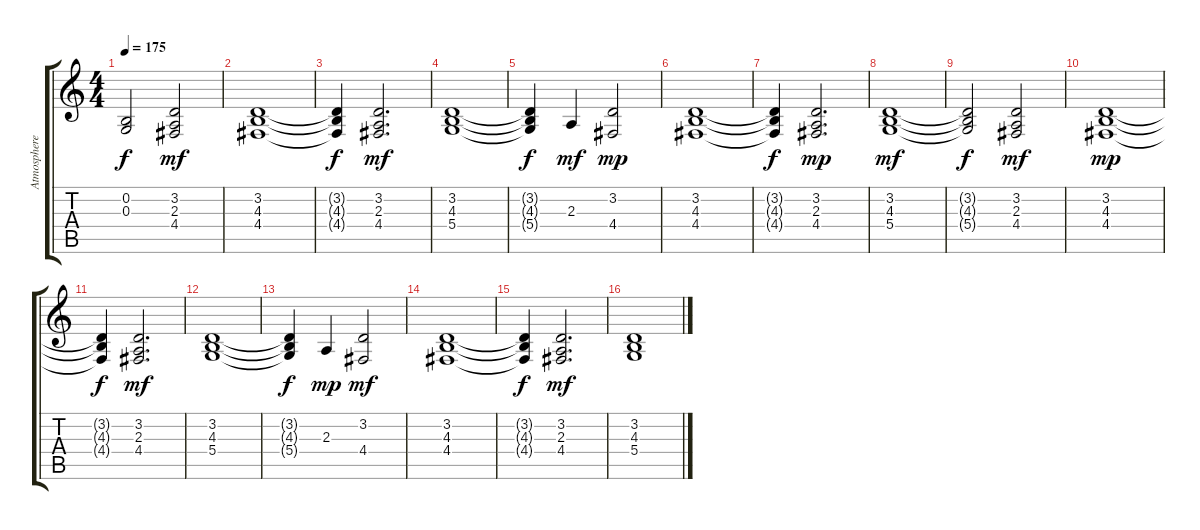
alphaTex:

\track ("Atmosphere" "Atmosphere") {instrument fx4atmosphere}
\staff {score tabs}
\tuning (E4 B3 G3 D3 A2 E2) {hide}
\ts (4 4)
\tempo 175
\clef g2
\ks c
(0.2{t} 0.3{t}).2{dy f} (3.2 2.3 4.4).2{dy mf} |
(3.2 4.3 4.4).1 |
(3.2{t} 4.3{t} 4.4{t}).4{dy f} (3.2 2.3 4.4).2{d dy mf} |
(3.2 4.3 5.4).1 |
(3.2{t} 4.3{t} 5.4{t}).4{dy f} 2.3.4{dy mf} (3.2 4.4).2{dy mp} |
(3.2 4.3 4.4).1 |
(3.2{t} 4.3{t} 4.4{t}).4{dy f} (3.2 2.3 4.4).2{d dy mp} |
(3.2 4.3 5.4).1{dy mf} |
(3.2{t} 4.3{t} 5.4{t}).2{dy f} (3.2 2.3 4.4).2{dy mf} |
(3.2 4.3 4.4).1{dy mp} |
(3.2{t} 4.3{t} 4.4{t}).4{dy f} (3.2 2.3 4.4).2{d dy mf} |
(3.2 4.3 5.4).1 |
(3.2{t} 4.3{t} 5.4{t}).4{dy f} 2.3.4{dy mp} (3.2 4.4).2{dy mf} |
(3.2 4.3 4.4).1 |
(3.2{t} 4.3{t} 4.4{t}).4{dy f} (3.2 2.3 4.4).2{d dy mf} |
(3.2 4.3 5.4).1
